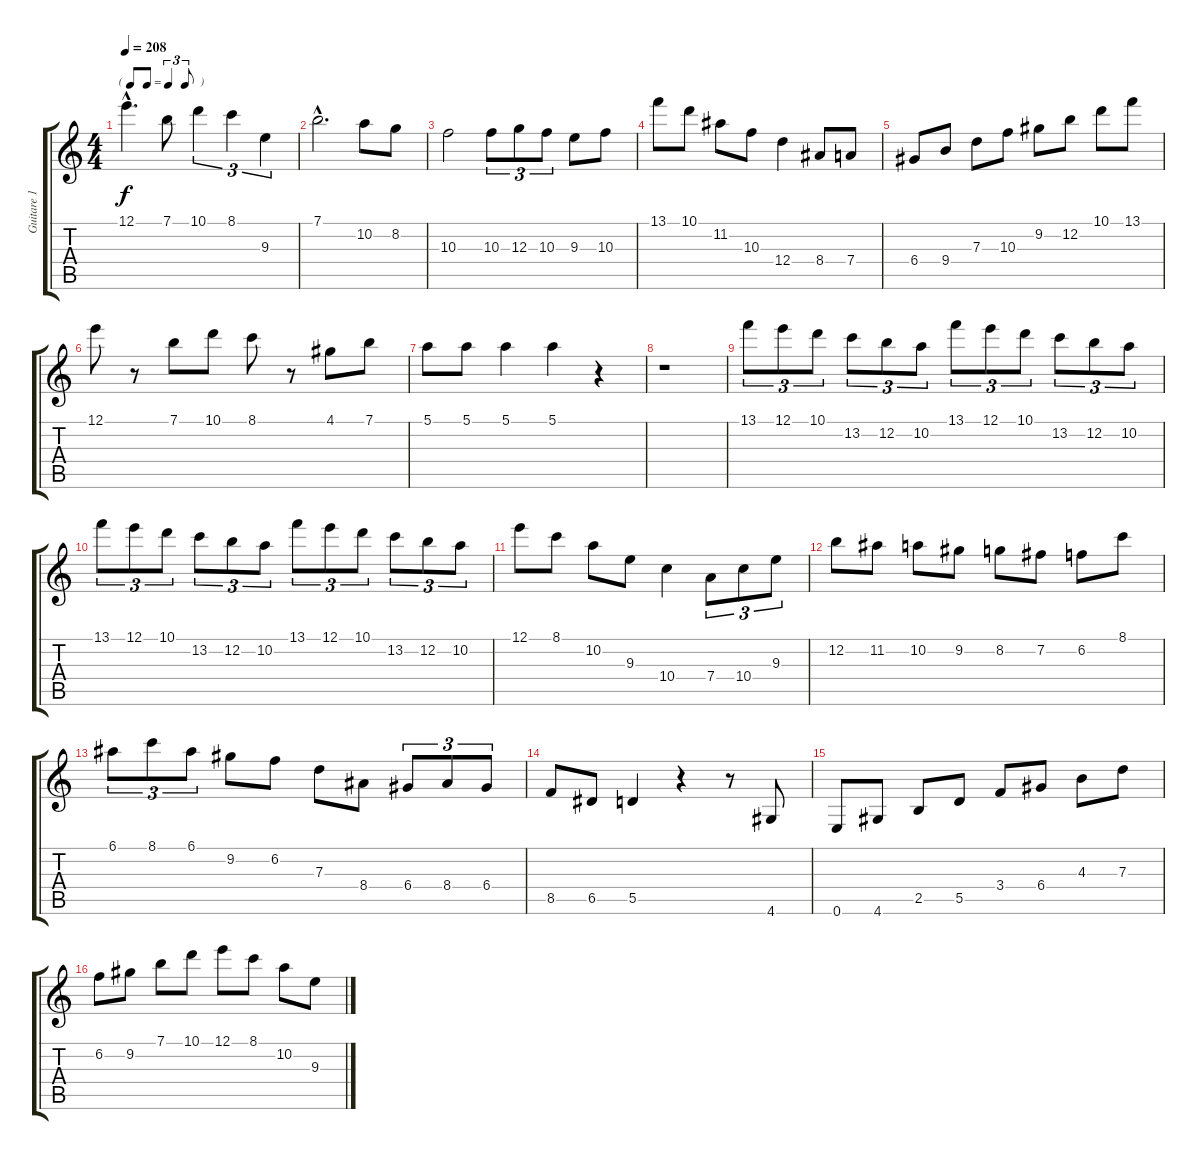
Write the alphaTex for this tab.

\track ("Guitare 1" "Guitare 1") {instrument acousticguitarsteel}
\staff {score tabs}
\tuning (E4 B3 G3 D3 A2 E2) {hide}
\ts (4 4)
\tf triplet8th
\tempo 208
\clef g2
\ks c
12.1{hac}.4{d dy f} 7.1.8 10.1.4{tu (3 2)} 8.1.4{tu (3 2)} 9.3.4{tu (3 2)} |
7.1{hac}.2{d} 10.2.8 8.2.8 |
10.3.2 10.3.8{tu (3 2)} 12.3.8{tu (3 2)} 10.3.8{tu (3 2)} 9.3.8 10.3.8 |
13.1.8 10.1.8 11.2.8 10.3.8 12.4.4 8.4.8 7.4.8 |
6.4.8 9.4.8 7.3.8 10.3.8 9.2.8 12.2.8 10.1.8 13.1.8 |
12.1.8 r.8 7.1.8 10.1.8 8.1.8 r.8 4.1.8 7.1.8 |
5.1.8 5.1.8 5.1.4 5.1.4 r.4 |
r.1 |
13.1.8{tu (3 2)} 12.1.8{tu (3 2)} 10.1.8{tu (3 2)} 13.2.8{tu (3 2)} 12.2.8{tu (3 2)} 10.2.8{tu (3 2)} 13.1.8{tu (3 2)} 12.1.8{tu (3 2)} 10.1.8{tu (3 2)} 13.2.8{tu (3 2)} 12.2.8{tu (3 2)} 10.2.8{tu (3 2)} |
13.1.8{tu (3 2)} 12.1.8{tu (3 2)} 10.1.8{tu (3 2)} 13.2.8{tu (3 2)} 12.2.8{tu (3 2)} 10.2.8{tu (3 2)} 13.1.8{tu (3 2)} 12.1.8{tu (3 2)} 10.1.8{tu (3 2)} 13.2.8{tu (3 2)} 12.2.8{tu (3 2)} 10.2.8{tu (3 2)} |
12.1.8 8.1.8 10.2.8 9.3.8 10.4.4 7.4.8{tu (3 2)} 10.4.8{tu (3 2)} 9.3.8{tu (3 2)} |
12.2.8 11.2.8 10.2.8 9.2.8 8.2.8 7.2.8 6.2.8 8.1.8 |
6.1.8{tu (3 2)} 8.1.8{tu (3 2)} 6.1.8{tu (3 2)} 9.2.8 6.2.8 7.3.8 8.4.8 6.4.8{tu (3 2)} 8.4.8{tu (3 2)} 6.4.8{tu (3 2)} |
8.5.8 6.5.8 5.5.4 r.4 r.8 4.6.8 |
0.6.8 4.6.8 2.5.8 5.5.8 3.4.8 6.4.8 4.3.8 7.3.8 |
6.2.8 9.2.8 7.1.8 10.1.8 12.1.8 8.1.8 10.2.8 9.3.8
